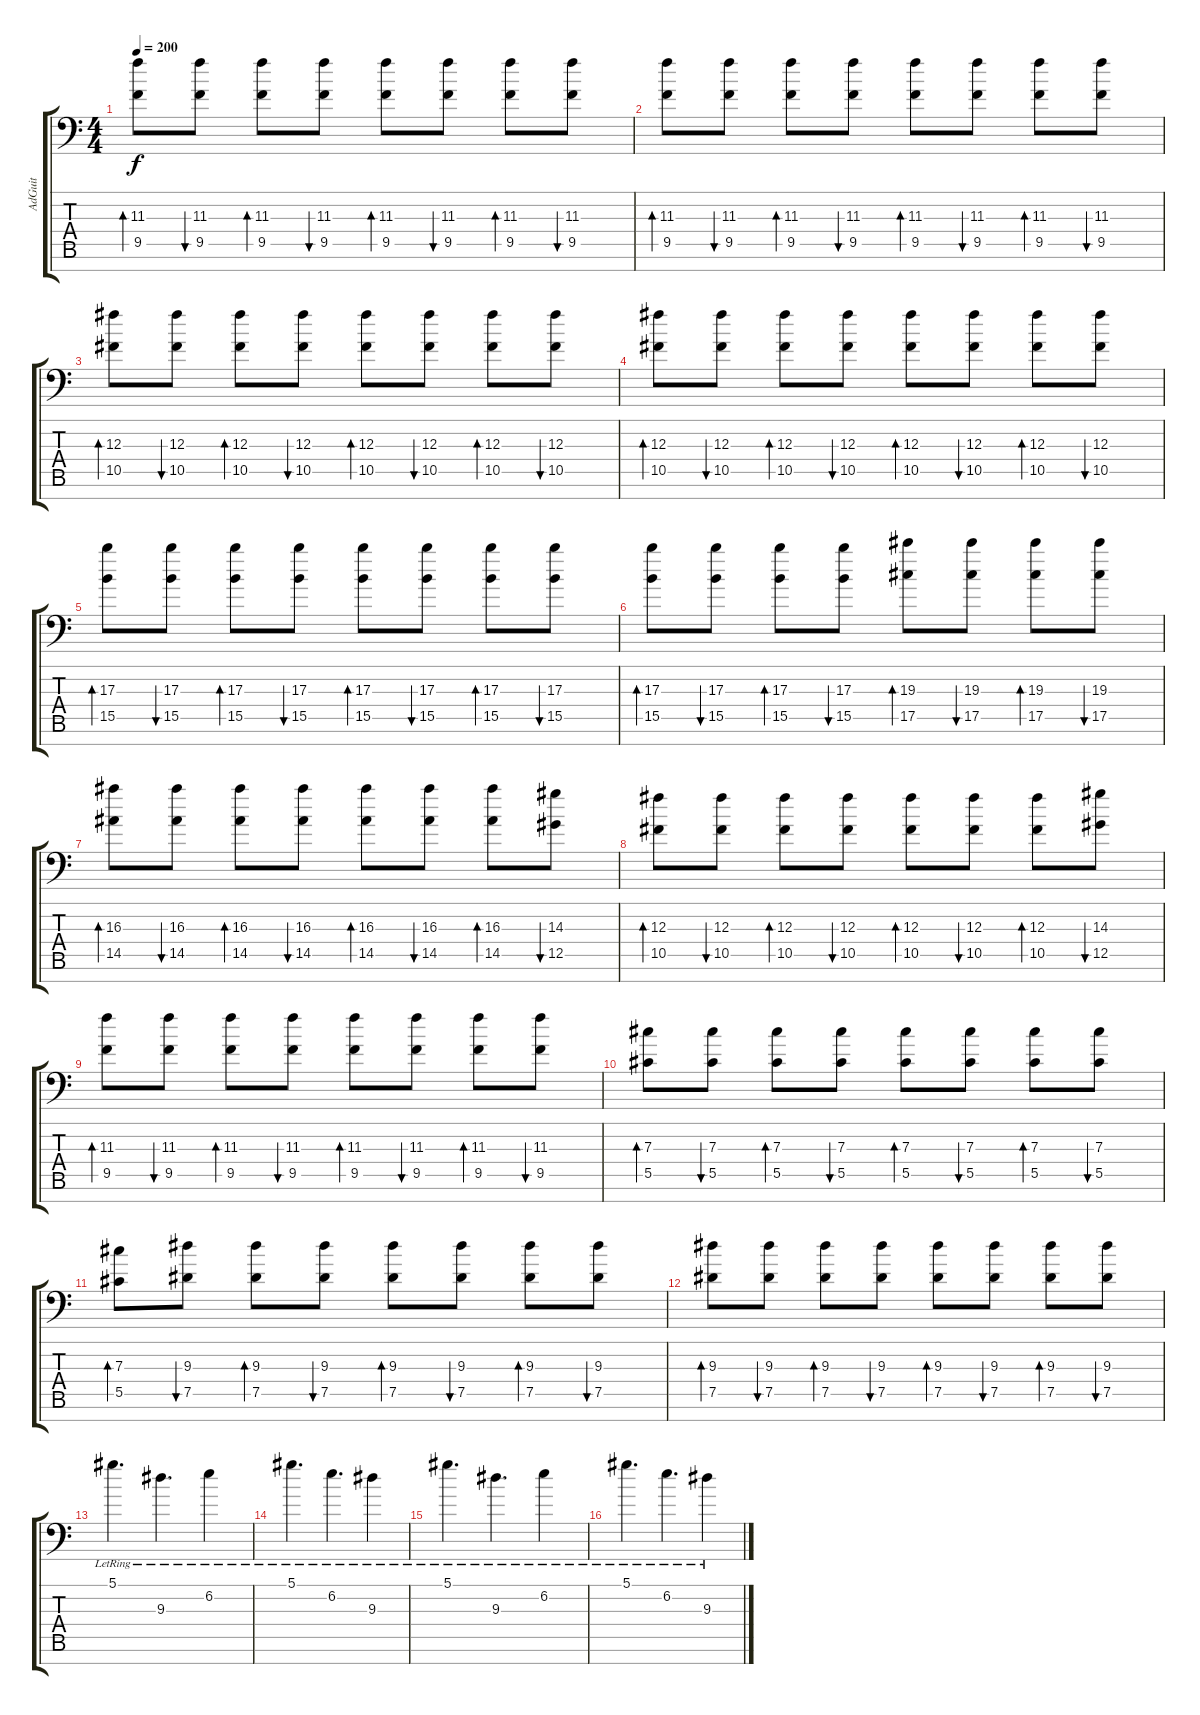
\track ("AdGuit" "AdGuit") {instrument overdrivenguitar}
\staff {score tabs}
\tuning (Eb4 Bb3 Gb3 Db3 Ab2 Eb2 Ab1) {hide}
\ts (4 4)
\tempo 200
\clef f4
\ks c
(11.3 9.5).8{bd 60 dy f volume 13} (11.3 9.5).8{bu 60} (11.3 9.5).8{bd 60} (11.3 9.5).8{bu 60} (11.3 9.5).8{bd 60} (11.3 9.5).8{bu 60} (11.3 9.5).8{bd 60} (11.3 9.5).8{bu 60} |
(11.3 9.5).8{bd 60} (11.3 9.5).8{bu 60} (11.3 9.5).8{bd 60} (11.3 9.5).8{bu 60} (11.3 9.5).8{bd 60} (11.3 9.5).8{bu 60} (11.3 9.5).8{bd 60} (11.3 9.5).8{bu 60} |
(12.3 10.5).8{bd 60 volume 13} (12.3 10.5).8{bu 60} (12.3 10.5).8{bd 60} (12.3 10.5).8{bu 60} (12.3 10.5).8{bd 60} (12.3 10.5).8{bu 60} (12.3 10.5).8{bd 60} (12.3 10.5).8{bu 60} |
(12.3 10.5).8{bd 60} (12.3 10.5).8{bu 60} (12.3 10.5).8{bd 60} (12.3 10.5).8{bu 60} (12.3 10.5).8{bd 60} (12.3 10.5).8{bu 60} (12.3 10.5).8{bd 60} (12.3 10.5).8{bu 60} |
(17.3 15.5).8{bd 60 volume 13} (17.3 15.5).8{bu 60} (17.3 15.5).8{bd 60} (17.3 15.5).8{bu 60} (17.3 15.5).8{bd 60} (17.3 15.5).8{bu 60} (17.3 15.5).8{bd 60} (17.3 15.5).8{bu 60} |
(17.3 15.5).8{bd 60} (17.3 15.5).8{bu 60} (17.3 15.5).8{bd 60} (17.3 15.5).8{bu 60} (19.3 17.5).8{bd 60} (19.3 17.5).8{bu 60} (19.3 17.5).8{bd 60} (19.3 17.5).8{bu 60} |
(16.3 14.5).8{bd 60 volume 16} (16.3 14.5).8{bu 60} (16.3 14.5).8{bd 60} (16.3 14.5).8{bu 60} (16.3 14.5).8{bd 60} (16.3 14.5).8{bu 60} (16.3 14.5).8{bd 60} (14.3 12.5).8{bu 60} |
(12.3 10.5).8{bd 60} (12.3 10.5).8{bu 60} (12.3 10.5).8{bd 60} (12.3 10.5).8{bu 60} (12.3 10.5).8{bd 60} (12.3 10.5).8{bu 60} (12.3 10.5).8{bd 60} (14.3 12.5).8{bu 60} |
(11.3 9.5).8{bd 60 volume 13} (11.3 9.5).8{bu 60} (11.3 9.5).8{bd 60} (11.3 9.5).8{bu 60} (11.3 9.5).8{bd 60} (11.3 9.5).8{bu 60} (11.3 9.5).8{bd 60} (11.3 9.5).8{bu 60} |
(7.3 5.5).8{bd 60} (7.3 5.5).8{bu 60} (7.3 5.5).8{bd 60} (7.3 5.5).8{bu 60} (7.3 5.5).8{bd 60} (7.3 5.5).8{bu 60} (7.3 5.5).8{bd 60} (7.3 5.5).8{bu 60} |
(7.3 5.5).8{bd 60} (9.3 7.5).8{bu 60} (9.3 7.5).8{bd 60} (9.3 7.5).8{bu 60} (9.3 7.5).8{bd 60} (9.3 7.5).8{bu 60} (9.3 7.5).8{bd 60} (9.3 7.5).8{bu 60} |
(9.3 7.5).8{bd 60} (9.3 7.5).8{bu 60} (9.3 7.5).8{bd 60} (9.3 7.5).8{bu 60} (9.3 7.5).8{bd 60} (9.3 7.5).8{bu 60} (9.3 7.5).8{bd 60} (9.3 7.5).8{bu 60} |
5.1{lr}.4{d volume 9} 9.3{lr}.4{d} 6.2{lr}.4 |
5.1{lr}.4{d} 6.2{lr}.4{d} 9.3{lr}.4 |
5.1{lr}.4{d} 9.3{lr}.4{d} 6.2{lr}.4 |
5.1{lr}.4{d} 6.2{lr}.4{d} 9.3{lr}.4
